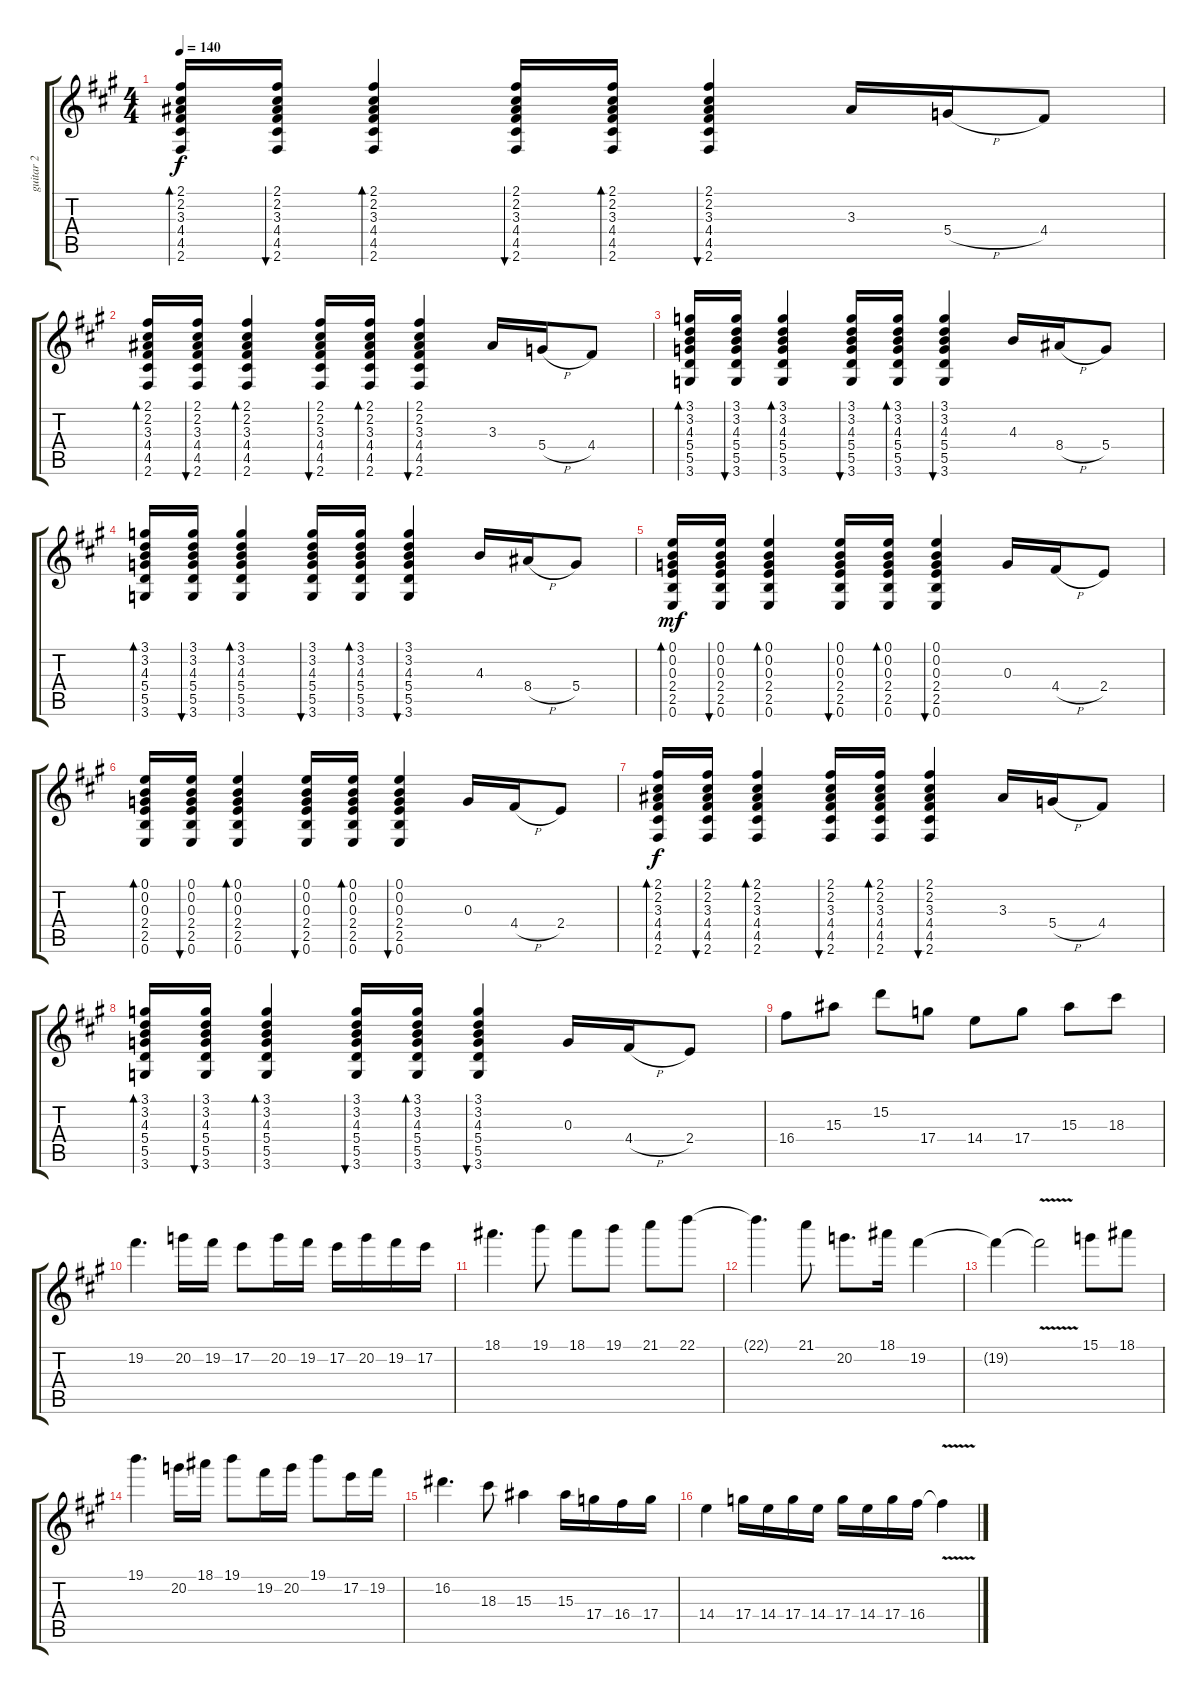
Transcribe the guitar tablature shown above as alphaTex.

\track ("guitar 2" "guitar 2") {instrument distortionguitar}
\staff {score tabs}
\tuning (E4 B3 G3 D3 A2 E2) {hide}
\ts (4 4)
\tempo 140
\clef g2
\ks f#minor
(2.1 2.2 3.3 4.4 4.5 2.6).16{bd 120 dy f instrument acousticguitarsteel} (2.1 2.2 3.3 4.4 4.5 2.6).16{bu 120} (2.1 2.2 3.3 4.4 4.5 2.6).4{bd 120} (2.1 2.2 3.3 4.4 4.5 2.6).16{bu 120} (2.1 2.2 3.3 4.4 4.5 2.6).16{bd 120} (2.1 2.2 3.3 4.4 4.5 2.6).4{bu 120} 3.3.16 5.4{h}.16 4.4.8 |
(2.1 2.2 3.3 4.4 4.5 2.6).16{bd 120} (2.1 2.2 3.3 4.4 4.5 2.6).16{bu 120} (2.1 2.2 3.3 4.4 4.5 2.6).4{bd 120} (2.1 2.2 3.3 4.4 4.5 2.6).16{bu 120} (2.1 2.2 3.3 4.4 4.5 2.6).16{bd 120} (2.1 2.2 3.3 4.4 4.5 2.6).4{bu 120} 3.3.16 5.4{h}.16 4.4.8 |
(3.1 3.2 4.3 5.4 5.5 3.6).16{bd 120} (3.1 3.2 4.3 5.4 5.5 3.6).16{bu 120} (3.1 3.2 4.3 5.4 5.5 3.6).4{bd 120} (3.1 3.2 4.3 5.4 5.5 3.6).16{bu 120} (3.1 3.2 4.3 5.4 5.5 3.6).16{bd 120} (3.1 3.2 4.3 5.4 5.5 3.6).4{bu 120} 4.3.16 8.4{h}.16 5.4.8 |
(3.1 3.2 4.3 5.4 5.5 3.6).16{bd 120} (3.1 3.2 4.3 5.4 5.5 3.6).16{bu 120} (3.1 3.2 4.3 5.4 5.5 3.6).4{bd 120} (3.1 3.2 4.3 5.4 5.5 3.6).16{bu 120} (3.1 3.2 4.3 5.4 5.5 3.6).16{bd 120} (3.1 3.2 4.3 5.4 5.5 3.6).4{bu 120} 4.3.16 8.4{h}.16 5.4.8 |
(0.1 0.2 0.3 2.4 2.5 0.6).16{bd 120 dy mf} (0.1 0.2 0.3 2.4 2.5 0.6).16{bu 120} (0.1 0.2 0.3 2.4 2.5 0.6).4{bd 120} (0.1 0.2 0.3 2.4 2.5 0.6).16{bu 120} (0.1 0.2 0.3 2.4 2.5 0.6).16{bd 120} (0.1 0.2 0.3 2.4 2.5 0.6).4{bu 120} 0.3.16 4.4{h}.16 2.4.8 |
(0.1 0.2 0.3 2.4 2.5 0.6).16{bd 120} (0.1 0.2 0.3 2.4 2.5 0.6).16{bu 120} (0.1 0.2 0.3 2.4 2.5 0.6).4{bd 120} (0.1 0.2 0.3 2.4 2.5 0.6).16{bu 120} (0.1 0.2 0.3 2.4 2.5 0.6).16{bd 120} (0.1 0.2 0.3 2.4 2.5 0.6).4{bu 120} 0.3.16 4.4{h}.16 2.4.8 |
(2.1 2.2 3.3 4.4 4.5 2.6).16{bd 120 dy f} (2.1 2.2 3.3 4.4 4.5 2.6).16{bu 120} (2.1 2.2 3.3 4.4 4.5 2.6).4{bd 120} (2.1 2.2 3.3 4.4 4.5 2.6).16{bu 120} (2.1 2.2 3.3 4.4 4.5 2.6).16{bd 120} (2.1 2.2 3.3 4.4 4.5 2.6).4{bu 120} 3.3.16 5.4{h}.16 4.4.8 |
(3.1 3.2 4.3 5.4 5.5 3.6).16{bd 120} (3.1 3.2 4.3 5.4 5.5 3.6).16{bu 120} (3.1 3.2 4.3 5.4 5.5 3.6).4{bd 120} (3.1 3.2 4.3 5.4 5.5 3.6).16{bu 120} (3.1 3.2 4.3 5.4 5.5 3.6).16{bd 120} (3.1 3.2 4.3 5.4 5.5 3.6).4{bu 120} 0.3.16 4.4{h}.16 2.4.8 |
16.4.8{instrument electricguitarjazz} 15.3.8 15.2.8 17.4.8 14.4.8 17.4.8 15.3.8 18.3.8 |
19.2.4{d} 20.2.16 19.2.16 17.2.8 20.2.16 19.2.16 17.2.16 20.2.16 19.2.16 17.2.16 |
18.1.4{d} 19.1.8 18.1.8 19.1.8 21.1.8 22.1.8 |
22.1{t}.4{d} 21.1.8 20.2.8{d} 18.1.16 19.2.4 |
19.2{t}.4 19.2{v t}.2 15.1.8 18.1.8 |
19.1.4{d} 20.2.16 18.1.16 19.1.8 19.2.16 20.2.16 19.1.8 17.2.16 19.2.16 |
16.2.4{d} 18.3.8 15.3.4 15.3.16 17.4.16 16.4.16 17.4.16 |
14.4.4 17.4.16 14.4.16 17.4.16 14.4.16 17.4.16 14.4.16 17.4.16 16.4.16 16.4{v t}.4
